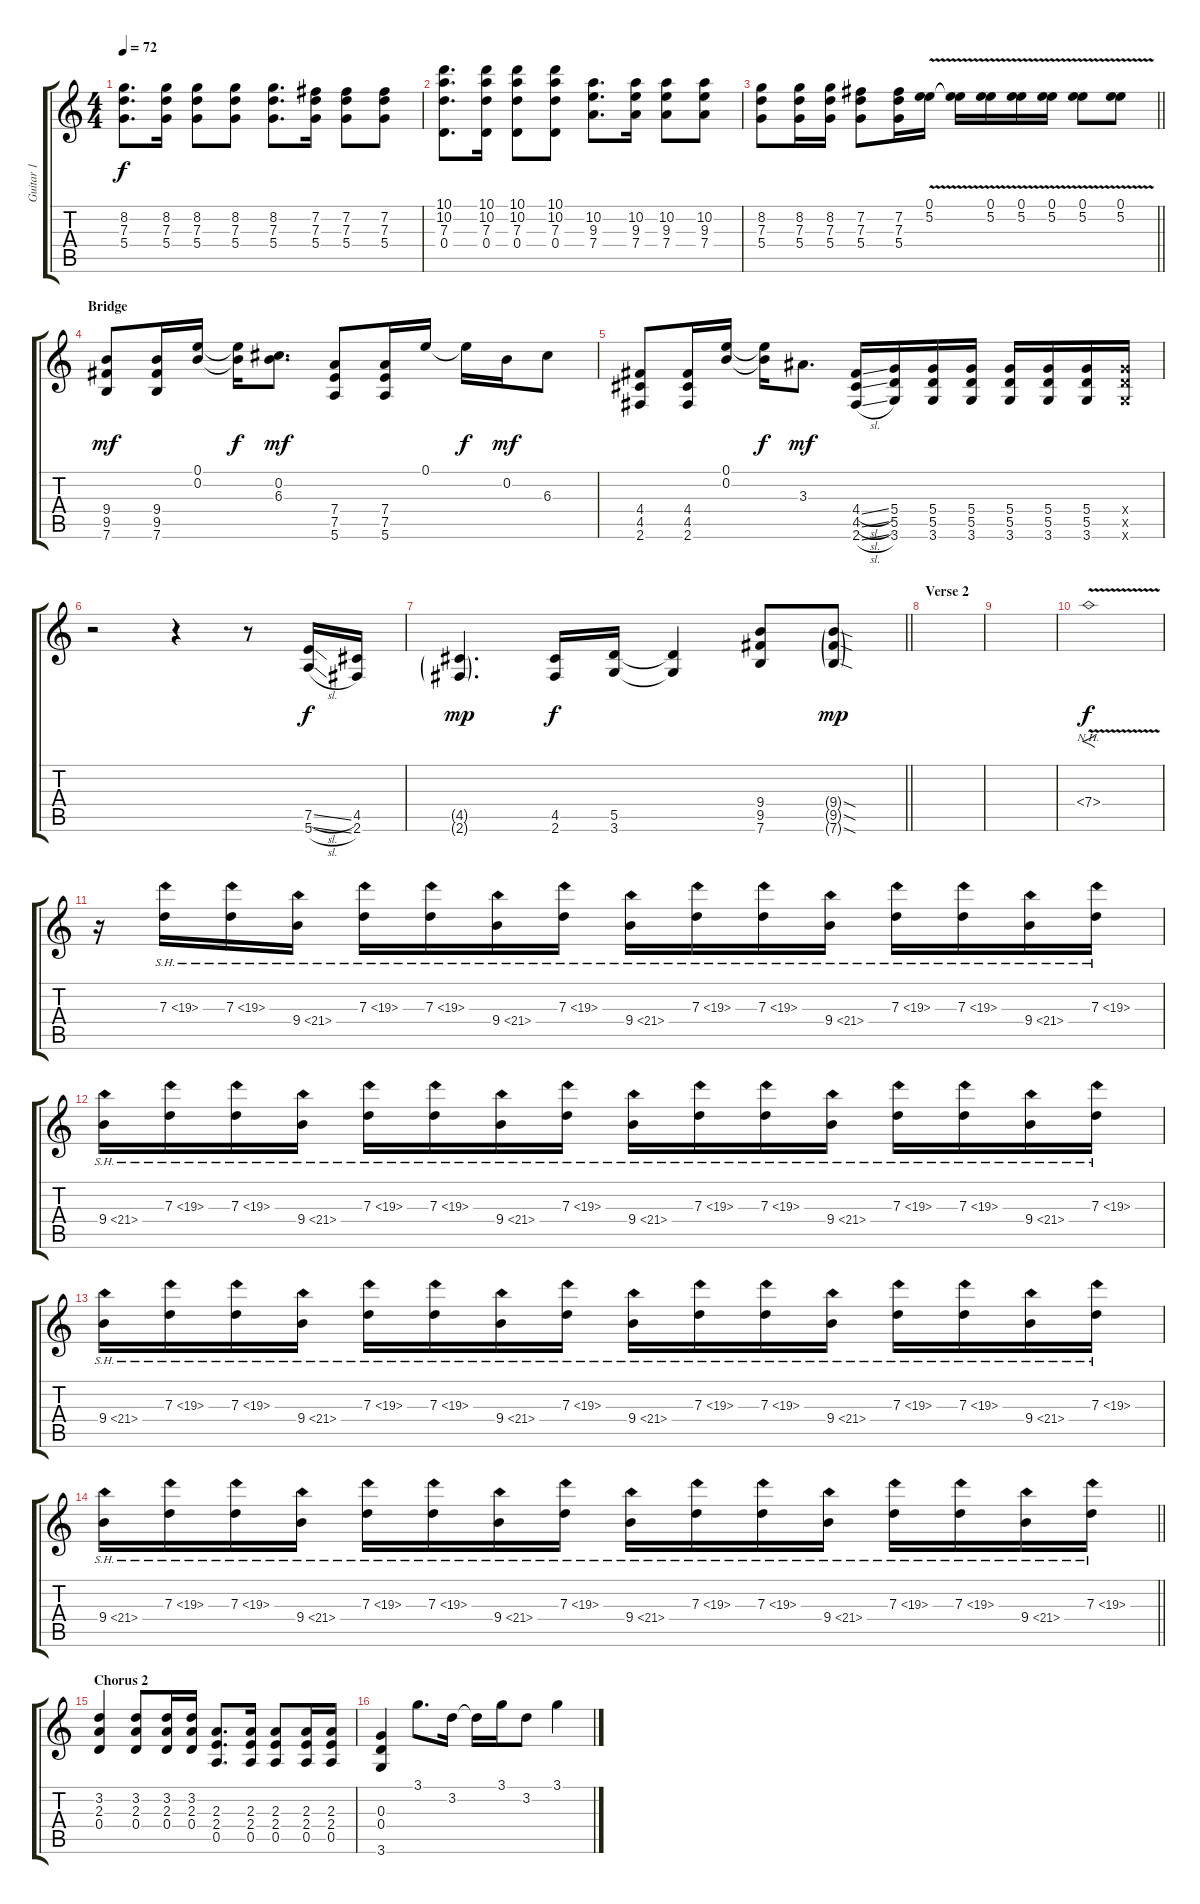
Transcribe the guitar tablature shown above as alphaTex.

\track ("Guitar 1" "Guitar 1") {instrument overdrivenguitar}
\staff {score tabs}
\tuning (E4 B3 G3 D3 A2 E2) {hide}
\ts (4 4)
\tempo 72
\clef g2
\ks c
(8.2 7.3 5.4).8{d dy f} (8.2 7.3 5.4).16 (8.2 7.3 5.4).8 (8.2 7.3 5.4).8 (8.2 7.3 5.4).8{d} (7.2 7.3 5.4).16 (7.2 7.3 5.4).8 (7.2 7.3 5.4).8 |
(10.1 10.2 7.3 0.4).8{d} (10.1 10.2 7.3 0.4).16 (10.1 10.2 7.3 0.4).8 (10.1 10.2 7.3 0.4).8 (10.2 9.3 7.4).8{d} (10.2 9.3 7.4).16 (10.2 9.3 7.4).8 (10.2 9.3 7.4).8 |
\barLineRight lightlight
(8.2 7.3 5.4).8 (8.2 7.3 5.4).16 (8.2 7.3 5.4).16 (7.2 7.3 5.4).8 (7.2 7.3 5.4).16 (0.1{v} 5.2).16 (0.1{t} 5.2{t}).16 (0.1{v} 5.2).16 (0.1{v} 5.2).16 (0.1{v} 5.2).16 (0.1{v} 5.2).8 (0.1{v} 5.2).8 |
\section ("" "Bridge")
(9.4 9.5 7.6).8{dy mf} (9.4 9.5 7.6).16 (0.1 0.2).16 (0.1{t} 0.2{t}).16{dy f} (0.2 6.3).8{d dy mf} (7.4 7.5 5.6).8 (7.4 7.5 5.6).16 0.1.16 0.1{t}.16{dy f} 0.2.16{dy mf} 6.3.8 |
(4.4 4.5 2.6).8 (4.4 4.5 2.6).16 (0.1 0.2).16 (0.1{t} 0.2{t}).16{dy f} 3.3.8{d dy mf} (4.4{sl} 4.5{sl} 2.6{sl}).16 (5.4 5.5 3.6).16 (5.4 5.5 3.6).16 (5.4 5.5 3.6).16 (5.4 5.5 3.6).16 (5.4 5.5 3.6).16 (5.4 5.5 3.6).16 (5.4{x} 5.5{x} 3.6{x}).16 |
r.2 r.4 r.8 (7.5{sl} 5.6{sl}).16{dy f} (4.5 2.6).16 |
\barLineRight lightlight
(4.5{g} 2.6{g}).4{d dy mp} (4.5 2.6).16{dy f} (5.5 3.6).16 (5.5{t} 3.6{t}).4 (9.4 9.5 7.6).8 (9.4{sod g} 9.5{sod g} 7.6{sod g}).8{dy mp} |
\section ("" "Verse 2")
|
|
7.4{nh v}.1{f dy f} |
r.16 7.3{sh 12}.16 7.3{sh 12}.16 9.4{sh 12}.16 7.3{sh 12}.16 7.3{sh 12}.16 9.4{sh 12}.16 7.3{sh 12}.16 9.4{sh 12}.16 7.3{sh 12}.16 7.3{sh 12}.16 9.4{sh 12}.16 7.3{sh 12}.16 7.3{sh 12}.16 9.4{sh 12}.16 7.3{sh 12}.16 |
9.4{sh 12}.16 7.3{sh 12}.16 7.3{sh 12}.16 9.4{sh 12}.16 7.3{sh 12}.16 7.3{sh 12}.16 9.4{sh 12}.16 7.3{sh 12}.16 9.4{sh 12}.16 7.3{sh 12}.16 7.3{sh 12}.16 9.4{sh 12}.16 7.3{sh 12}.16 7.3{sh 12}.16 9.4{sh 12}.16 7.3{sh 12}.16 |
9.4{sh 12}.16 7.3{sh 12}.16 7.3{sh 12}.16 9.4{sh 12}.16 7.3{sh 12}.16 7.3{sh 12}.16 9.4{sh 12}.16 7.3{sh 12}.16 9.4{sh 12}.16 7.3{sh 12}.16 7.3{sh 12}.16 9.4{sh 12}.16 7.3{sh 12}.16 7.3{sh 12}.16 9.4{sh 12}.16 7.3{sh 12}.16 |
\barLineRight lightlight
9.4{sh 12}.16 7.3{sh 12}.16 7.3{sh 12}.16 9.4{sh 12}.16 7.3{sh 12}.16 7.3{sh 12}.16 9.4{sh 12}.16 7.3{sh 12}.16 9.4{sh 12}.16 7.3{sh 12}.16 7.3{sh 12}.16 9.4{sh 12}.16 7.3{sh 12}.16 7.3{sh 12}.16 9.4{sh 12}.16 7.3{sh 12}.16 |
\section ("" "Chorus 2")
(3.2 2.3 0.4).4 (3.2 2.3 0.4).8 (3.2 2.3 0.4).16 (3.2 2.3 0.4).16 (2.3 2.4 0.5).8{d} (2.3 2.4 0.5).16 (2.3 2.4 0.5).8 (2.3 2.4 0.5).16 (2.3 2.4 0.5).16 |
(0.3 0.4 3.6).4 3.1.8{d} 3.2.16 3.2{t}.16 3.1.16 3.2.8 3.1.4
